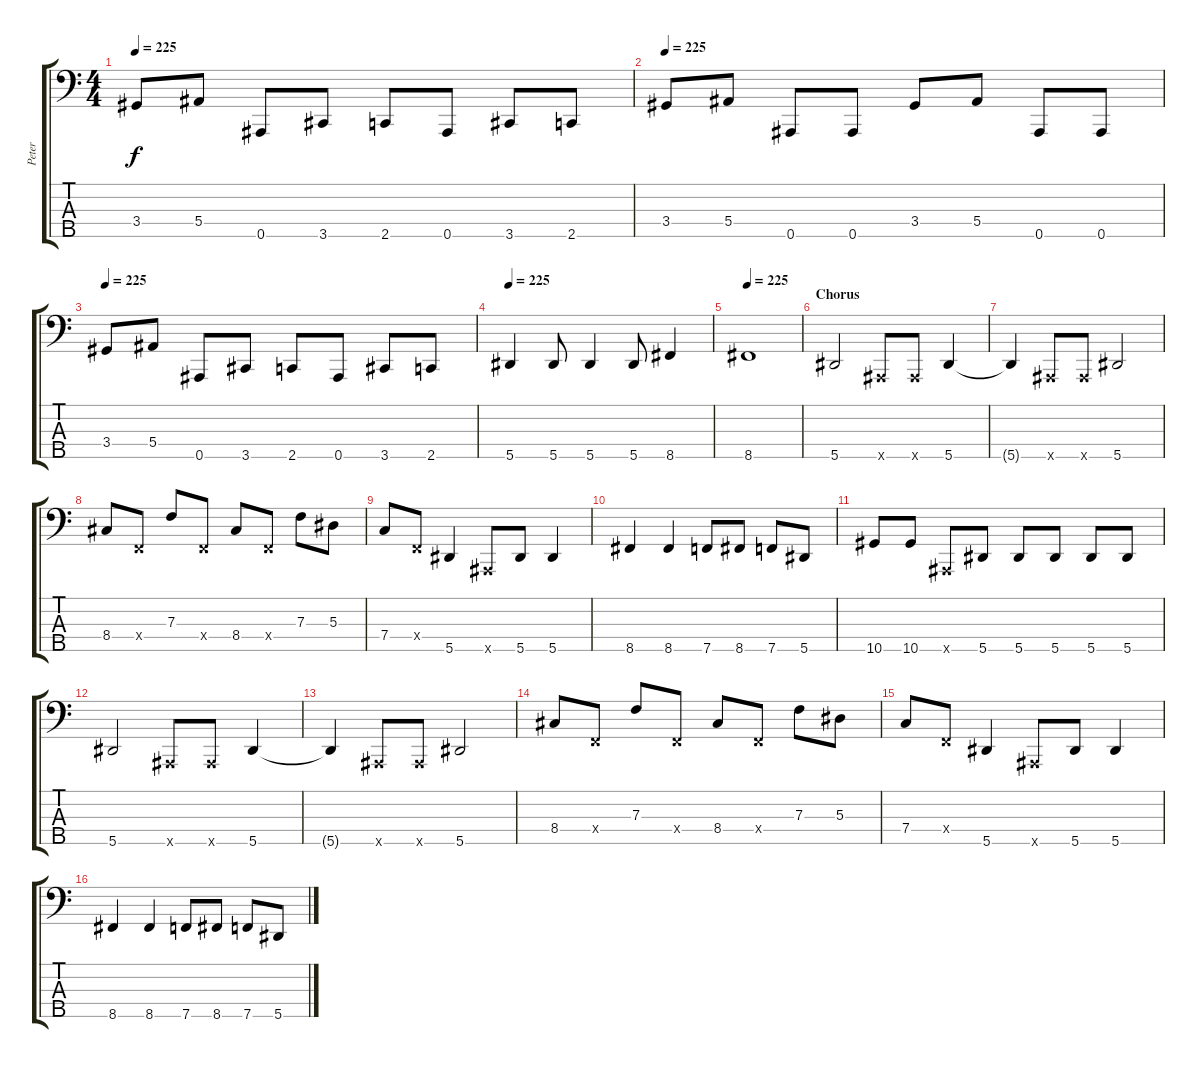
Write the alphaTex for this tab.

\track ("Peter" "Peter") {instrument electricbasspick}
\staff {score tabs}
\tuning (G2 Eb2 Bb1 F1 Bb0) {hide}
\ts (4 4)
\tempo 225
\clef f4
\ks c
3.4.8{dy f} 5.4.8 0.5.8 3.5.8 2.5.8 0.5.8 3.5.8 2.5.8 |
\tempo 225
3.4.8 5.4.8 0.5.8 0.5.8 3.4.8 5.4.8 0.5.8 0.5.8 |
\tempo 225
3.4.8 5.4.8 0.5.8 3.5.8 2.5.8 0.5.8 3.5.8 2.5.8 |
\tempo 225
5.5.4 5.5.8 5.5.4 5.5.8 8.5.4 |
\tempo 225
8.5.1 |
\section ("" "Chorus")
5.5.2 0.5{x}.8 0.5{x}.8 5.5.4 |
5.5{t}.4 0.5{x}.8 0.5{x}.8 5.5.2 |
8.4.8 0.4{x}.8 7.3.8 0.4{x}.8 8.4.8 0.4{x}.8 7.3.8 5.3.8 |
7.4.8 0.4{x}.8 5.5.4 0.5{x}.8 5.5.8 5.5.4 |
8.5.4 8.5.4 7.5.8 8.5.8 7.5.8 5.5.8 |
10.5.8 10.5.8 0.5{x}.8 5.5.8 5.5.8 5.5.8 5.5.8 5.5.8 |
5.5.2 0.5{x}.8 0.5{x}.8 5.5.4 |
5.5{t}.4 0.5{x}.8 0.5{x}.8 5.5.2 |
8.4.8 0.4{x}.8 7.3.8 0.4{x}.8 8.4.8 0.4{x}.8 7.3.8 5.3.8 |
7.4.8 0.4{x}.8 5.5.4 0.5{x}.8 5.5.8 5.5.4 |
8.5.4 8.5.4 7.5.8 8.5.8 7.5.8 5.5.8
